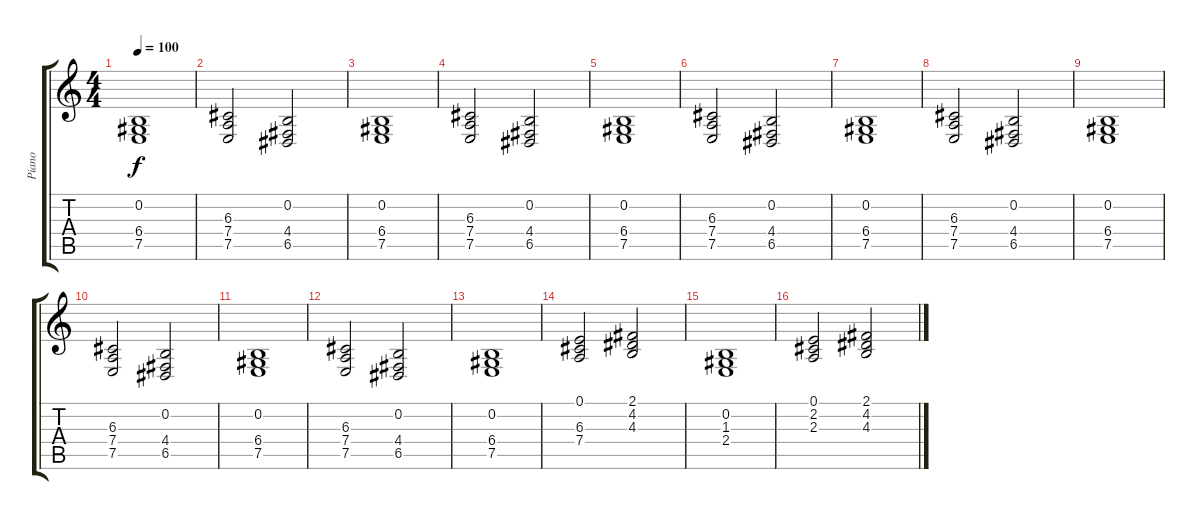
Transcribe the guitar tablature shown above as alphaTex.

\track ("Piano" "Piano") {instrument acousticgrandpiano}
\staff {score tabs}
\tuning (E4 B3 G3 D3 A2 E2) {hide}
\ts (4 4)
\tempo 100
\clef g2
\ks c
(0.2 6.4 7.5).1{dy f} |
(6.3 7.4 7.5).2 (0.2 4.4 6.5).2 |
(0.2 6.4 7.5).1 |
(6.3 7.4 7.5).2 (0.2 4.4 6.5).2 |
(0.2 6.4 7.5).1 |
(6.3 7.4 7.5).2 (0.2 4.4 6.5).2 |
(0.2 6.4 7.5).1 |
(6.3 7.4 7.5).2 (0.2 4.4 6.5).2 |
(0.2 6.4 7.5).1 |
(6.3 7.4 7.5).2 (0.2 4.4 6.5).2 |
(0.2 6.4 7.5).1 |
(6.3 7.4 7.5).2 (0.2 4.4 6.5).2 |
(0.2 6.4 7.5).1 |
(0.1 6.3 7.4).2 (2.1 4.2 4.3).2 |
(0.2 1.3 2.4).1 |
(0.1 2.2 2.3).2 (2.1 4.2 4.3).2
